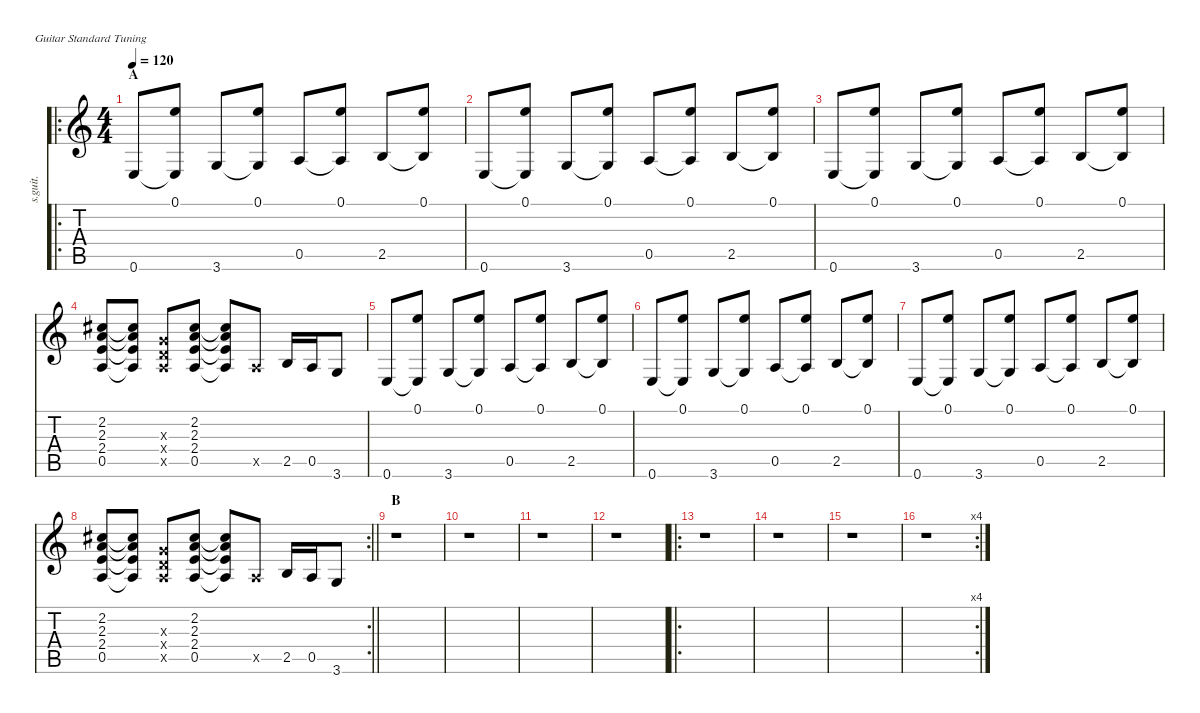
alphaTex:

\defaultSystemsLayout 4
\hideDynamics
\bracketExtendMode nobrackets
\otherSystemsTrackNameOrientation horizontal
\track ("guitar" "s.guit.") {instrument acousticguitarsteel}
\staff {score tabs}
\tuning (E4 B3 G3 D3 A2 E2)
\ro
\ts (4 4)
\section ("" "A")
\tempo 120
\clef g2
\ks c
0.6.8{dy f beam Up} (0.1 0.6{t}).8{beam Up} 3.6.8{beam Up} (0.1 3.6{t}).8{beam Up} 0.5.8{beam Up} (0.1 0.5{t}).8{beam Up} 2.5.8{beam Up} (0.1 2.5{t}).8{beam Up} |
0.6.8{beam Up} (0.1 0.6{t}).8{beam Up} 3.6.8{beam Up} (0.1 3.6{t}).8{beam Up} 0.5.8{beam Up} (0.1 0.5{t}).8{beam Up} 2.5.8{beam Up} (0.1 2.5{t}).8{beam Up} |
0.6.8{beam Up} (0.1 0.6{t}).8{beam Up} 3.6.8{beam Up} (0.1 3.6{t}).8{beam Up} 0.5.8{beam Up} (0.1 0.5{t}).8{beam Up} 2.5.8{beam Up} (0.1 2.5{t}).8{beam Up} |
(2.2{acc #} 2.3 2.4 0.5).8{beam Up} (2.2{t acc #} 2.3{t} 2.4{t} 0.5{t}).8{beam Up} (0.3{x} 0.4{x} 0.5{x}).8{beam Up} (2.2{acc #} 2.3 2.4 0.5).8{beam Up} (2.2{t acc #} 2.3{t} 2.4{t} 0.5{t}).8{beam Up} 0.5{x}.8{beam Up} 2.5.16{beam Up} 0.5.16{beam Up} 3.6.8{beam Up} |
0.6.8{beam Up} (0.1 0.6{t}).8{beam Up} 3.6.8{beam Up} (0.1 3.6{t}).8{beam Up} 0.5.8{beam Up} (0.1 0.5{t}).8{beam Up} 2.5.8{beam Up} (0.1 2.5{t}).8{beam Up} |
0.6.8{beam Up} (0.1 0.6{t}).8{beam Up} 3.6.8{beam Up} (0.1 3.6{t}).8{beam Up} 0.5.8{beam Up} (0.1 0.5{t}).8{beam Up} 2.5.8{beam Up} (0.1 2.5{t}).8{beam Up} |
0.6.8{beam Up} (0.1 0.6{t}).8{beam Up} 3.6.8{beam Up} (0.1 3.6{t}).8{beam Up} 0.5.8{beam Up} (0.1 0.5{t}).8{beam Up} 2.5.8{beam Up} (0.1 2.5{t}).8{beam Up} |
\rc 2
\barLineRight lightlight
(2.2{acc #} 2.3 2.4 0.5).8{beam Up} (2.2{t acc #} 2.3{t} 2.4{t} 0.5{t}).8{beam Up} (0.3{x} 0.4{x} 0.5{x}).8{beam Up} (2.2{acc #} 2.3 2.4 0.5).8{beam Up} (2.2{t acc #} 2.3{t} 2.4{t} 0.5{t}).8{beam Up} 0.5{x}.8{beam Up} 2.5.16{beam Up} 0.5.16{beam Up} 3.6.8{beam Up} |
\section ("" "B")
r.1{beam Down} |
r.1{beam Down} |
r.1{beam Down} |
r.1{beam Down} |
\ro
r.1{beam Down} |
r.1{beam Down} |
r.1{beam Down} |
\rc 4
r.1{beam Down}
